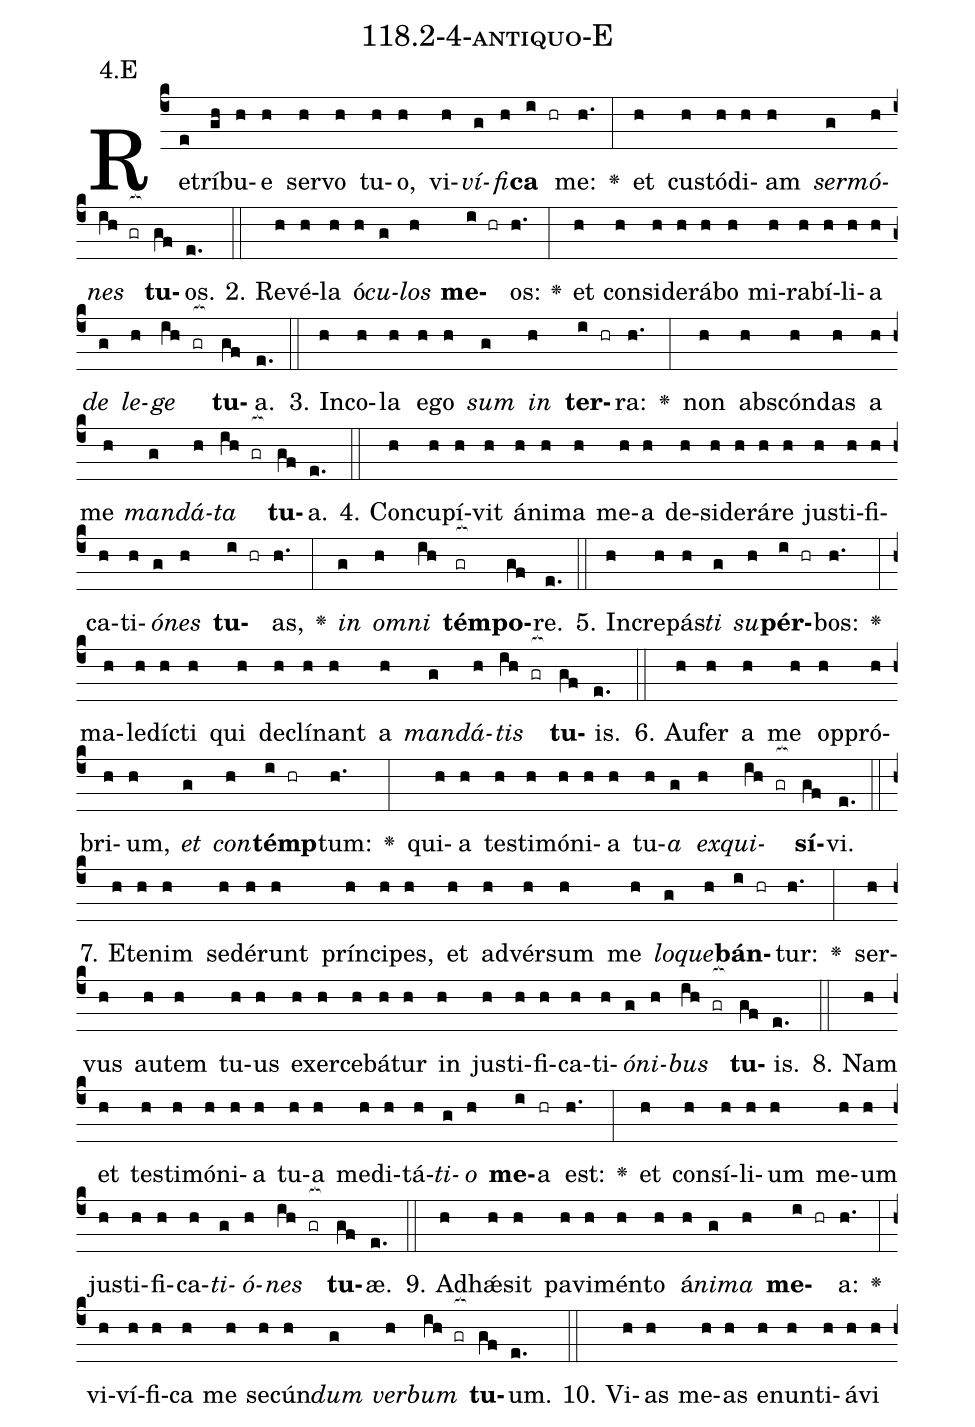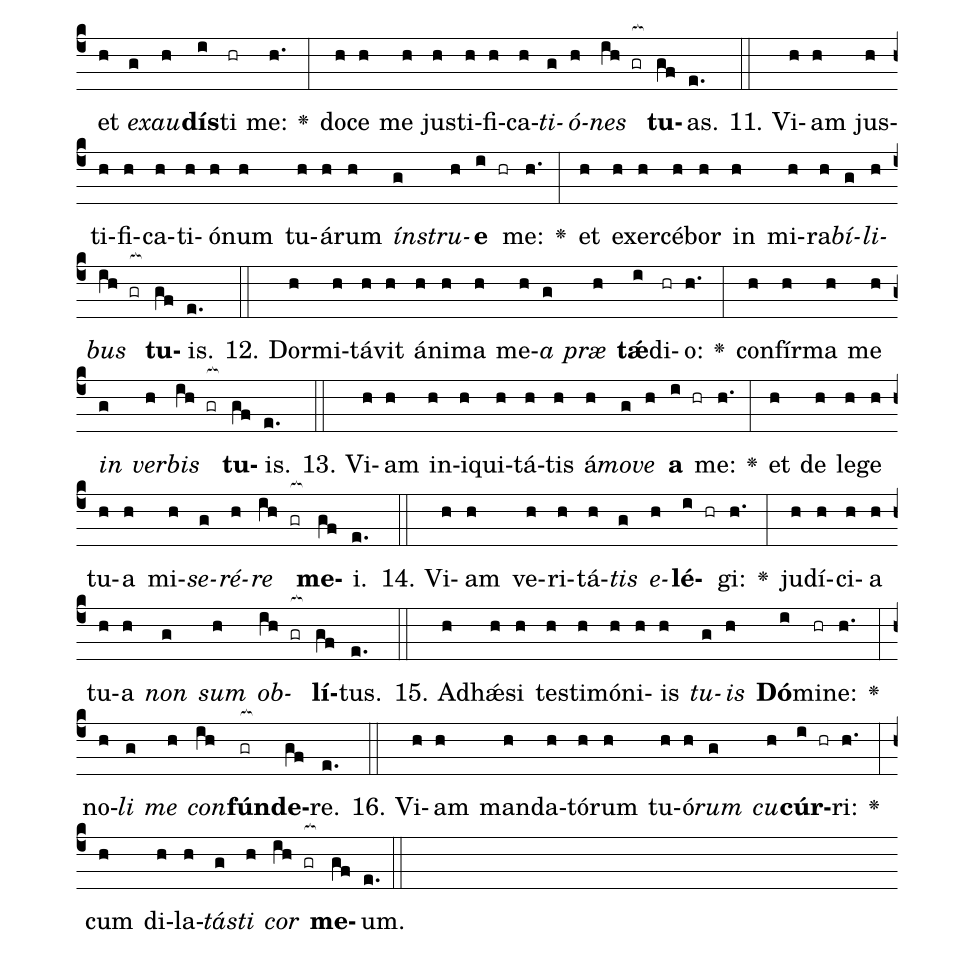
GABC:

name: 118.2-4-antiquo-E;
annotation: 4.E;
%%
(c4)Re(e)trí(gh)bu(h)e(h) ser(h)vo(h) tu(h)o,(h) vi(h)<i>ví</i>(g)<i>fi</i>(h)<b>ca</b>(i hr) me:(h.) <v>\greheightstar</v>(:) et(h) cus(h)tó(h)di(h)am(h) <i>ser</i>(g)<i>mó</i>(h)<i>nes</i>(ih gr[ocb:1{]) <b>tu</b>(gf[ocb:0}])os.(e.) (::)
2. Re(h)vé(h)la(h) ó(h)<i>cu</i>(g)<i>los</i>(h) <b>me</b>(i hr)os:(h.) <v>\greheightstar</v>(:) et(h) con(h)si(h)de(h)rá(h)bo(h) mi(h)ra(h)bí(h)li(h)a(h) <i>de</i>(g) <i>le</i>(h)<i>ge</i>(ih gr[ocb:1{]) <b>tu</b>(gf[ocb:0}])a.(e.) (::)
3. In(h)co(h)la(h) e(h)go(h) <i>sum</i>(g) <i>in</i>(h) <b>ter</b>(i hr)ra:(h.) <v>\greheightstar</v>(:) non(h) abs(h)cón(h)das(h) a(h) me(h) <i>man</i>(g)<i>dá</i>(h)<i>ta</i>(ih gr[ocb:1{]) <b>tu</b>(gf[ocb:0}])a.(e.) (::)
4. Con(h)cu(h)pí(h)vit(h) á(h)ni(h)ma(h) me(h)a(h) de(h)si(h)de(h)rá(h)re(h) jus(h)ti(h)fi(h)ca(h)ti(h)<i>ó</i>(g)<i>nes</i>(h) <b>tu</b>(i hr)as,(h.) <v>\greheightstar</v>(:) <i>in</i>(g) <i>om</i>(h)<i>ni</i>(ih) <b>tém</b>(gr[ocb:1{])<b>po</b>(gf[ocb:0}])re.(e.) (::)
5. In(h)cre(h)pás(h)<i>ti</i>(g) <i>su</i>(h)<b>pér</b>(i hr)bos:(h.) <v>\greheightstar</v>(:) ma(h)le(h)díc(h)ti(h) qui(h) de(h)clí(h)nant(h) a(h) <i>man</i>(g)<i>dá</i>(h)<i>tis</i>(ih gr[ocb:1{]) <b>tu</b>(gf[ocb:0}])is.(e.) (::)
6. Au(h)fer(h) a(h) me(h) op(h)pró(h)bri(h)um,(h) <i>et</i>(g) <i>con</i>(h)<b>témp</b>(i hr)tum:(h.) <v>\greheightstar</v>(:) qui(h)a(h) tes(h)ti(h)mó(h)ni(h)a(h) tu(h)<i>a</i>(g) <i>ex</i>(h)<i>qui</i>(ih gr[ocb:1{])<b>sí</b>(gf[ocb:0}])vi.(e.) (::)
7. Et(h)e(h)nim(h) se(h)dé(h)runt(h) prín(h)ci(h)pes,(h) et(h) ad(h)vér(h)sum(h) me(h) <i>lo</i>(g)<i>que</i>(h)<b>bán</b>(i hr)tur:(h.) <v>\greheightstar</v>(:) ser(h)vus(h) au(h)tem(h) tu(h)us(h) ex(h)er(h)ce(h)bá(h)tur(h) in(h) jus(h)ti(h)fi(h)ca(h)ti(h)<i>ó</i>(g)<i>ni</i>(h)<i>bus</i>(ih gr[ocb:1{]) <b>tu</b>(gf[ocb:0}])is.(e.) (::)
8. Nam(h) et(h) tes(h)ti(h)mó(h)ni(h)a(h) tu(h)a(h) me(h)di(h)tá(h)<i>ti</i>(g)<i>o</i>(h) <b>me</b>(i)a(hr) est:(h.) <v>\greheightstar</v>(:) et(h) con(h)sí(h)li(h)um(h) me(h)um(h) jus(h)ti(h)fi(h)ca(h)<i>ti</i>(g)<i>ó</i>(h)<i>nes</i>(ih gr[ocb:1{]) <b>tu</b>(gf[ocb:0}])æ.(e.) (::)
9. Ad(h)hǽ(h)sit(h) pa(h)vi(h)mén(h)to(h) á(h)<i>ni</i>(g)<i>ma</i>(h) <b>me</b>(i hr)a:(h.) <v>\greheightstar</v>(:) vi(h)ví(h)fi(h)ca(h) me(h) se(h)cún(h)<i>dum</i>(g) <i>ver</i>(h)<i>bum</i>(ih gr[ocb:1{]) <b>tu</b>(gf[ocb:0}])um.(e.) (::)
10. Vi(h)as(h) me(h)as(h) e(h)nun(h)ti(h)á(h)vi(h) et(h) <i>ex</i>(g)<i>au</i>(h)<b>dís</b>(i)ti(hr) me:(h.) <v>\greheightstar</v>(:) do(h)ce(h) me(h) jus(h)ti(h)fi(h)ca(h)<i>ti</i>(g)<i>ó</i>(h)<i>nes</i>(ih gr[ocb:1{]) <b>tu</b>(gf[ocb:0}])as.(e.) (::)
11. Vi(h)am(h) jus(h)ti(h)fi(h)ca(h)ti(h)ó(h)num(h) tu(h)á(h)rum(h) <i>ín</i>(g)<i>stru</i>(h)<b>e</b>(i hr) me:(h.) <v>\greheightstar</v>(:) et(h) ex(h)er(h)cé(h)bor(h) in(h) mi(h)ra(h)<i>bí</i>(g)<i>li</i>(h)<i>bus</i>(ih gr[ocb:1{]) <b>tu</b>(gf[ocb:0}])is.(e.) (::)
12. Dor(h)mi(h)tá(h)vit(h) á(h)ni(h)ma(h) me(h)<i>a</i>(g) <i>præ</i>(h) <b>tǽ</b>(i)di(hr)o:(h.) <v>\greheightstar</v>(:) con(h)fír(h)ma(h) me(h) <i>in</i>(g) <i>ver</i>(h)<i>bis</i>(ih gr[ocb:1{]) <b>tu</b>(gf[ocb:0}])is.(e.) (::)
13. Vi(h)am(h) in(h)i(h)qui(h)tá(h)tis(h) á(h)<i>mo</i>(g)<i>ve</i>(h) <b>a</b>(i hr) me:(h.) <v>\greheightstar</v>(:) et(h) de(h) le(h)ge(h) tu(h)a(h) mi(h)<i>se</i>(g)<i>ré</i>(h)<i>re</i>(ih gr[ocb:1{]) <b>me</b>(gf[ocb:0}])i.(e.) (::)
14. Vi(h)am(h) ve(h)ri(h)tá(h)<i>tis</i>(g) <i>e</i>(h)<b>lé</b>(i hr)gi:(h.) <v>\greheightstar</v>(:) ju(h)dí(h)ci(h)a(h) tu(h)a(h) <i>non</i>(g) <i>sum</i>(h) <i>ob</i>(ih gr[ocb:1{])<b>lí</b>(gf[ocb:0}])tus.(e.) (::)
15. Ad(h)hǽ(h)si(h) tes(h)ti(h)mó(h)ni(h)is(h) <i>tu</i>(g)<i>is</i>(h) <b>Dó</b>(i)mi(hr)ne:(h.) <v>\greheightstar</v>(:) no(h)<i>li</i>(g) <i>me</i>(h) <i>con</i>(ih)<b>fún</b>(gr[ocb:1{])<b>de</b>(gf[ocb:0}])re.(e.) (::)
16. Vi(h)am(h) man(h)da(h)tó(h)rum(h) tu(h)ó(h)<i>rum</i>(g) <i>cu</i>(h)<b>cúr</b>(i hr)ri:(h.) <v>\greheightstar</v>(:) cum(h) di(h)la(h)<i>tás</i>(g)<i>ti</i>(h) <i>cor</i>(ih gr[ocb:1{]) <b>me</b>(gf[ocb:0}])um.(e.) (::)
